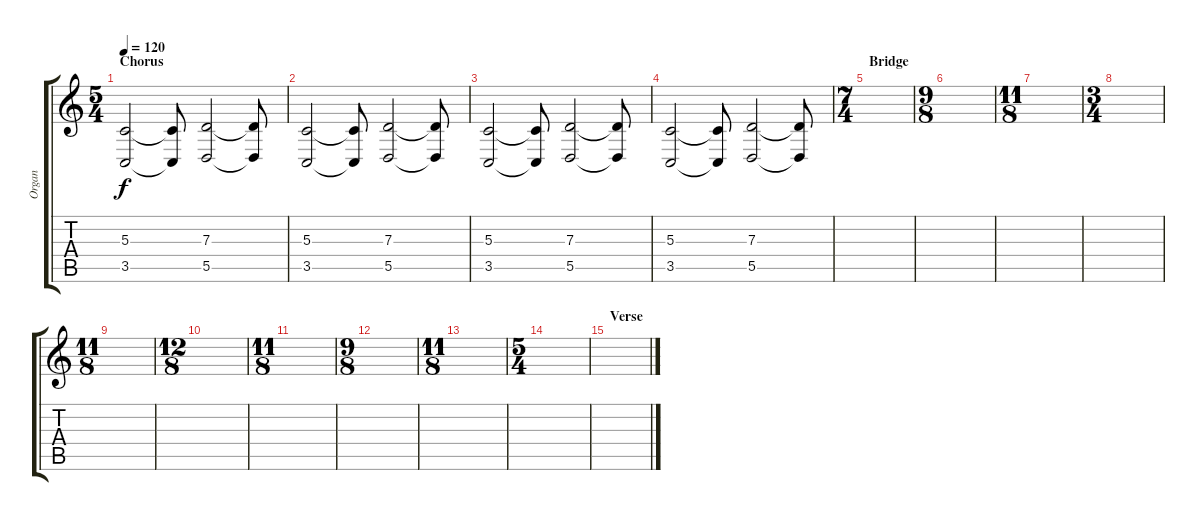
\track ("Organ" "Organ") {instrument drawbarorgan}
\staff {score tabs}
\tuning (E4 B3 G3 D3 A2 E2) {hide}
\ts (5 4)
\section ("" "Chorus")
\tempo 120
\clef g2
\ks c
(5.3 3.5).2{dy f} (5.3{t} 3.5{t}).8 (7.3 5.5).2 (7.3{t} 5.5{t}).8 |
(5.3 3.5).2 (5.3{t} 3.5{t}).8 (7.3 5.5).2 (7.3{t} 5.5{t}).8 |
(5.3 3.5).2 (5.3{t} 3.5{t}).8 (7.3 5.5).2 (7.3{t} 5.5{t}).8 |
(5.3 3.5).2 (5.3{t} 3.5{t}).8 (7.3 5.5).2 (7.3{t} 5.5{t}).8 |
\ts (7 4)
\section ("" "Bridge")
|
\ts (9 8)
|
\ts (11 8)
|
\ts (3 4)
|
\ts (11 8)
|
\ts (12 8)
|
\ts (11 8)
|
\ts (9 8)
|
\ts (11 8)
|
\ts (5 4)
|
\section ("" "Verse")
